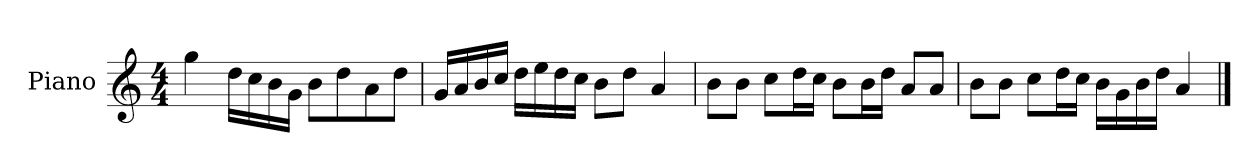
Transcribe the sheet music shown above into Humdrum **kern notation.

**kern
*part1
*staff1
*I"Piano
*I'P-no
*clefG2
*k[]
*M4/4
*MM90
=1
4gg\
16dd\LL
16cc\
16b\
16g\JJ
8b\L
8dd\
8a\
8dd\J
=2
16g/LL
16a/
16b/
16cc/JJ
16dd\LL
16ee\
16dd\
16cc\JJ
8b\L
8dd\J
4a/
=3
8b\L
8b\J
8cc\L
16dd\L
16cc\JJ
8b\L
16b\L
16dd\JJ
8a/L
8a/J
=4
8b\L
8b\J
8cc\L
16dd\L
16cc\JJ
16b\LL
16g\
16b\
16dd\JJ
4a/
==
*-
